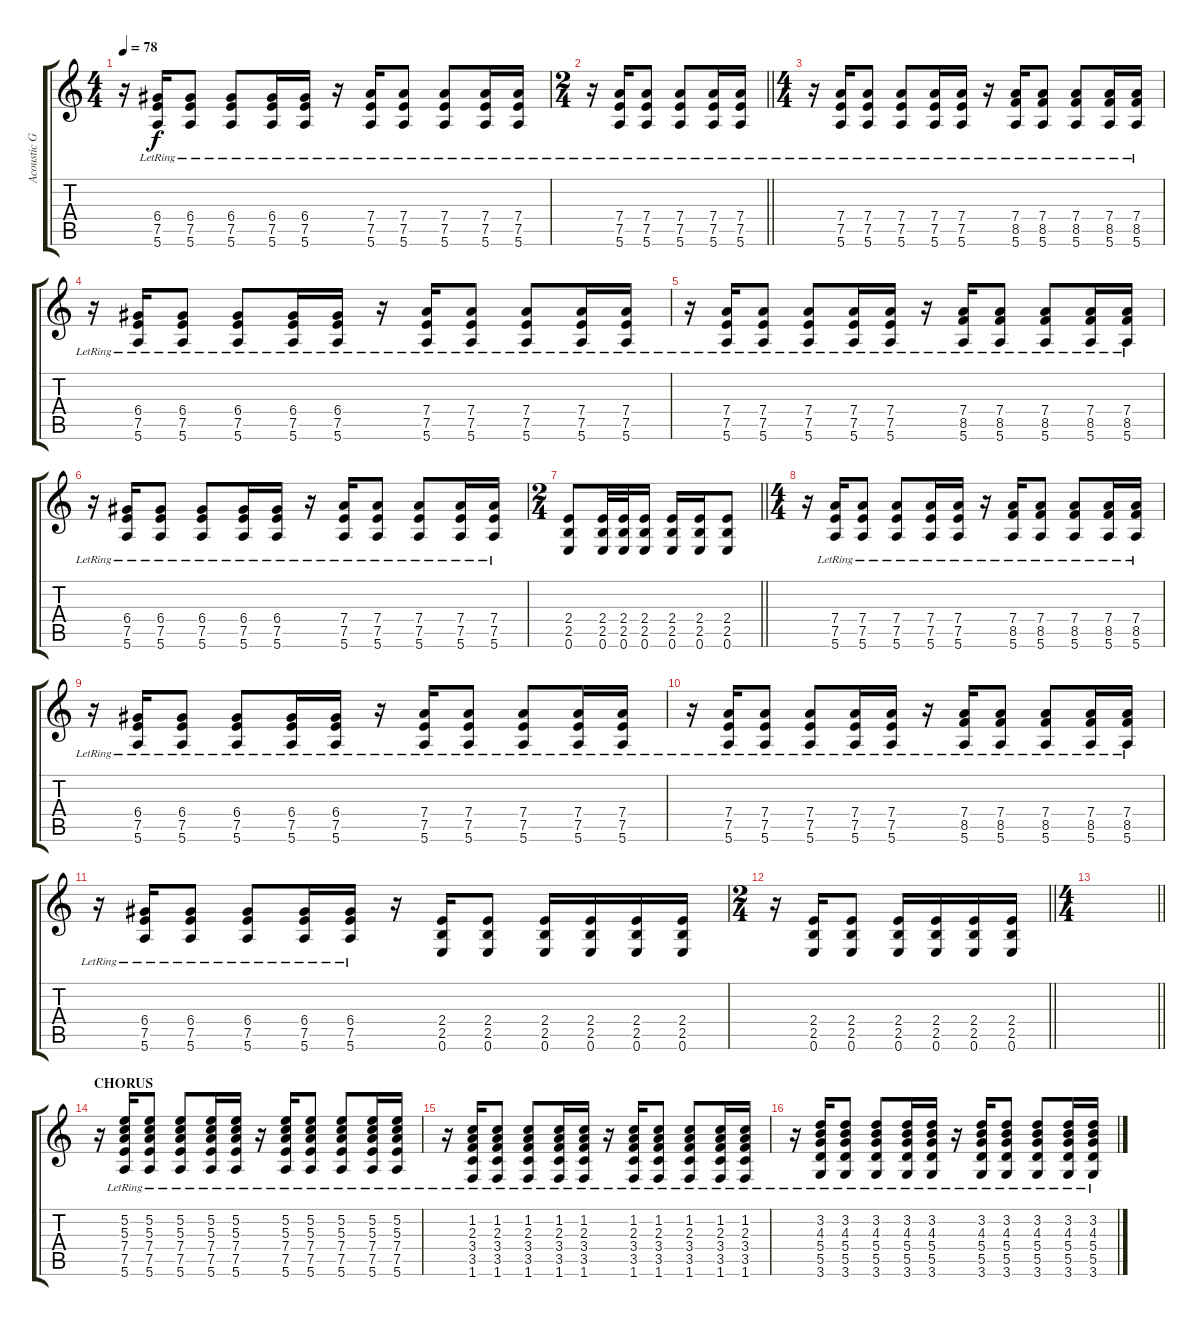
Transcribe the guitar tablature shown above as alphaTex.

\track ("Acoustic Guitar" "Acoustic G") {instrument acousticguitarsteel}
\staff {score tabs}
\tuning (E4 B3 G3 D3 A2 E2) {hide}
\ts (4 4)
\tempo 78
\clef g2
\ks c
r.16{dy f} (6.4{lr} 7.5{lr} 5.6{lr}).16 (6.4{lr} 7.5{lr} 5.6{lr}).8 (6.4{lr} 7.5{lr} 5.6{lr}).8 (6.4{lr} 7.5{lr} 5.6{lr}).16 (6.4{lr} 7.5{lr} 5.6{lr}).16 r.16 (7.4{lr} 7.5{lr} 5.6{lr}).16 (7.4{lr} 7.5{lr} 5.6{lr}).8 (7.4{lr} 7.5{lr} 5.6{lr}).8 (7.4{lr} 7.5{lr} 5.6{lr}).16 (7.4{lr} 7.5{lr} 5.6{lr}).16 |
\ts (2 4)
\barLineRight lightlight
r.16 (7.4{lr} 7.5{lr} 5.6{lr}).16 (7.4{lr} 7.5{lr} 5.6{lr}).8 (7.4{lr} 7.5{lr} 5.6{lr}).8 (7.4{lr} 7.5{lr} 5.6{lr}).16 (7.4{lr} 7.5{lr} 5.6{lr}).16 |
\ts (4 4)
r.16 (7.4{lr} 7.5{lr} 5.6{lr}).16 (7.4{lr} 7.5{lr} 5.6{lr}).8 (7.4{lr} 7.5{lr} 5.6{lr}).8 (7.4{lr} 7.5{lr} 5.6{lr}).16 (7.4{lr} 7.5{lr} 5.6{lr}).16 r.16 (7.4{lr} 8.5{lr} 5.6{lr}).16 (7.4{lr} 8.5{lr} 5.6{lr}).8 (7.4{lr} 8.5{lr} 5.6{lr}).8 (7.4{lr} 8.5{lr} 5.6{lr}).16 (7.4{lr} 8.5{lr} 5.6{lr}).16 |
r.16 (6.4{lr} 7.5{lr} 5.6{lr}).16 (6.4{lr} 7.5{lr} 5.6{lr}).8 (6.4{lr} 7.5{lr} 5.6{lr}).8 (6.4{lr} 7.5{lr} 5.6{lr}).16 (6.4{lr} 7.5{lr} 5.6{lr}).16 r.16 (7.4{lr} 7.5{lr} 5.6{lr}).16 (7.4{lr} 7.5{lr} 5.6{lr}).8 (7.4{lr} 7.5{lr} 5.6{lr}).8 (7.4{lr} 7.5{lr} 5.6{lr}).16 (7.4{lr} 7.5{lr} 5.6{lr}).16 |
r.16 (7.4{lr} 7.5{lr} 5.6{lr}).16 (7.4{lr} 7.5{lr} 5.6{lr}).8 (7.4{lr} 7.5{lr} 5.6{lr}).8 (7.4{lr} 7.5{lr} 5.6{lr}).16 (7.4{lr} 7.5{lr} 5.6{lr}).16 r.16 (7.4{lr} 8.5{lr} 5.6{lr}).16 (7.4{lr} 8.5{lr} 5.6{lr}).8 (7.4{lr} 8.5{lr} 5.6{lr}).8 (7.4{lr} 8.5{lr} 5.6{lr}).16 (7.4{lr} 8.5{lr} 5.6{lr}).16 |
r.16 (6.4{lr} 7.5{lr} 5.6{lr}).16 (6.4{lr} 7.5{lr} 5.6{lr}).8 (6.4{lr} 7.5{lr} 5.6{lr}).8 (6.4{lr} 7.5{lr} 5.6{lr}).16 (6.4{lr} 7.5{lr} 5.6{lr}).16 r.16 (7.4{lr} 7.5{lr} 5.6{lr}).16 (7.4{lr} 7.5{lr} 5.6{lr}).8 (7.4{lr} 7.5{lr} 5.6{lr}).8 (7.4{lr} 7.5{lr} 5.6{lr}).16 (7.4{lr} 7.5{lr} 5.6{lr}).16 |
\ts (2 4)
\barLineRight lightlight
(2.4 2.5 0.6).8 (2.4 2.5 0.6).32 (2.4 2.5 0.6).32 (2.4 2.5 0.6).16 (2.4 2.5 0.6).16 (2.4 2.5 0.6).16 (2.4 2.5 0.6).8 |
\ts (4 4)
r.16 (7.4{lr} 7.5{lr} 5.6{lr}).16 (7.4{lr} 7.5{lr} 5.6{lr}).8 (7.4{lr} 7.5{lr} 5.6{lr}).8 (7.4{lr} 7.5{lr} 5.6{lr}).16 (7.4{lr} 7.5{lr} 5.6{lr}).16 r.16 (7.4{lr} 8.5{lr} 5.6{lr}).16 (7.4{lr} 8.5{lr} 5.6{lr}).8 (7.4{lr} 8.5{lr} 5.6{lr}).8 (7.4{lr} 8.5{lr} 5.6{lr}).16 (7.4{lr} 8.5{lr} 5.6{lr}).16 |
r.16 (6.4{lr} 7.5{lr} 5.6{lr}).16 (6.4{lr} 7.5{lr} 5.6{lr}).8 (6.4{lr} 7.5{lr} 5.6{lr}).8 (6.4{lr} 7.5{lr} 5.6{lr}).16 (6.4{lr} 7.5{lr} 5.6{lr}).16 r.16 (7.4{lr} 7.5{lr} 5.6{lr}).16 (7.4{lr} 7.5{lr} 5.6{lr}).8 (7.4{lr} 7.5{lr} 5.6{lr}).8 (7.4{lr} 7.5{lr} 5.6{lr}).16 (7.4{lr} 7.5{lr} 5.6{lr}).16 |
r.16 (7.4{lr} 7.5{lr} 5.6{lr}).16 (7.4{lr} 7.5{lr} 5.6{lr}).8 (7.4{lr} 7.5{lr} 5.6{lr}).8 (7.4{lr} 7.5{lr} 5.6{lr}).16 (7.4{lr} 7.5{lr} 5.6{lr}).16 r.16 (7.4{lr} 8.5{lr} 5.6{lr}).16 (7.4{lr} 8.5{lr} 5.6{lr}).8 (7.4{lr} 8.5{lr} 5.6{lr}).8 (7.4{lr} 8.5{lr} 5.6{lr}).16 (7.4{lr} 8.5{lr} 5.6{lr}).16 |
r.16 (6.4{lr} 7.5{lr} 5.6{lr}).16 (6.4{lr} 7.5{lr} 5.6{lr}).8 (6.4{lr} 7.5{lr} 5.6{lr}).8 (6.4{lr} 7.5{lr} 5.6{lr}).16 (6.4{lr} 7.5{lr} 5.6{lr}).16 r.16 (2.4 2.5 0.6).16 (2.4 2.5 0.6).8 (2.4 2.5 0.6).16 (2.4 2.5 0.6).16 (2.4 2.5 0.6).16 (2.4 2.5 0.6).16 |
\ts (2 4)
\barLineRight lightlight
r.16 (2.4 2.5 0.6).16 (2.4 2.5 0.6).8 (2.4 2.5 0.6).16 (2.4 2.5 0.6).16 (2.4 2.5 0.6).16 (2.4 2.5 0.6).16 |
\ts (4 4)
\barLineRight lightlight
|
\section ("" "CHORUS")
r.16 (5.2 5.3 7.4{lr} 7.5{lr} 5.6{lr}).16 (5.2 5.3 7.4{lr} 7.5{lr} 5.6{lr}).8 (5.2 5.3 7.4{lr} 7.5{lr} 5.6{lr}).8 (5.2 5.3 7.4{lr} 7.5{lr} 5.6{lr}).16 (5.2 5.3 7.4{lr} 7.5{lr} 5.6{lr}).16 r.16 (5.2 5.3 7.4{lr} 7.5{lr} 5.6{lr}).16 (5.2 5.3 7.4{lr} 7.5{lr} 5.6{lr}).8 (5.2 5.3 7.4{lr} 7.5{lr} 5.6{lr}).8 (5.2 5.3 7.4{lr} 7.5{lr} 5.6{lr}).16 (5.2 5.3 7.4{lr} 7.5{lr} 5.6{lr}).16 |
r.16 (1.2 2.3 3.4{lr} 3.5{lr} 1.6{lr}).16 (1.2 2.3 3.4{lr} 3.5{lr} 1.6{lr}).8 (1.2 2.3 3.4{lr} 3.5{lr} 1.6{lr}).8 (1.2 2.3 3.4{lr} 3.5{lr} 1.6{lr}).16 (1.2 2.3 3.4{lr} 3.5{lr} 1.6{lr}).16 r.16 (1.2 2.3 3.4{lr} 3.5{lr} 1.6{lr}).16 (1.2 2.3 3.4{lr} 3.5{lr} 1.6{lr}).8 (1.2 2.3 3.4{lr} 3.5{lr} 1.6{lr}).8 (1.2 2.3 3.4{lr} 3.5{lr} 1.6{lr}).16 (1.2 2.3 3.4{lr} 3.5{lr} 1.6{lr}).16 |
r.16 (3.2 4.3 5.4{lr} 5.5{lr} 3.6{lr}).16 (3.2 4.3 5.4{lr} 5.5{lr} 3.6{lr}).8 (3.2 4.3 5.4{lr} 5.5{lr} 3.6{lr}).8 (3.2 4.3 5.4{lr} 5.5{lr} 3.6{lr}).16 (3.2 4.3 5.4{lr} 5.5{lr} 3.6{lr}).16 r.16 (3.2 4.3 5.4{lr} 5.5{lr} 3.6{lr}).16 (3.2 4.3 5.4{lr} 5.5{lr} 3.6{lr}).8 (3.2 4.3 5.4{lr} 5.5{lr} 3.6{lr}).8 (3.2 4.3 5.4{lr} 5.5{lr} 3.6{lr}).16 (3.2 4.3 5.4{lr} 5.5{lr} 3.6{lr}).16
